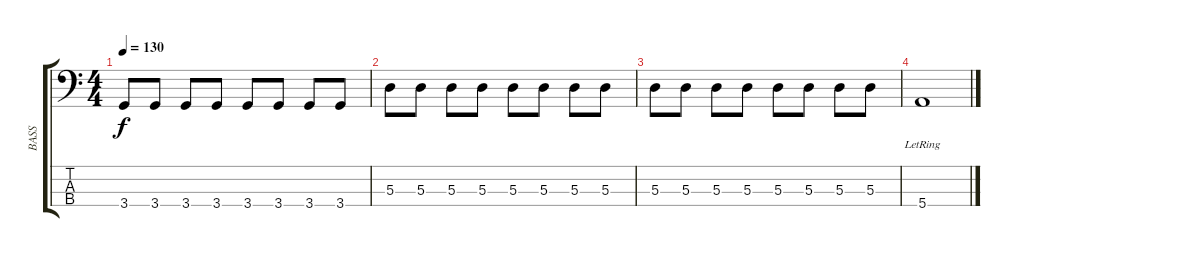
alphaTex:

\track ("BASS" "BASS") {instrument electricbasspick}
\staff {score tabs}
\tuning (G2 D2 A1 E1) {hide}
\ts (4 4)
\tempo 130
\clef f4
\ks c
3.4.8{dy f} 3.4.8 3.4.8 3.4.8 3.4.8 3.4.8 3.4.8 3.4.8 |
5.3.8 5.3.8 5.3.8 5.3.8 5.3.8 5.3.8 5.3.8 5.3.8 |
5.3.8 5.3.8 5.3.8 5.3.8 5.3.8 5.3.8 5.3.8 5.3.8 |
5.4{lr}.1
